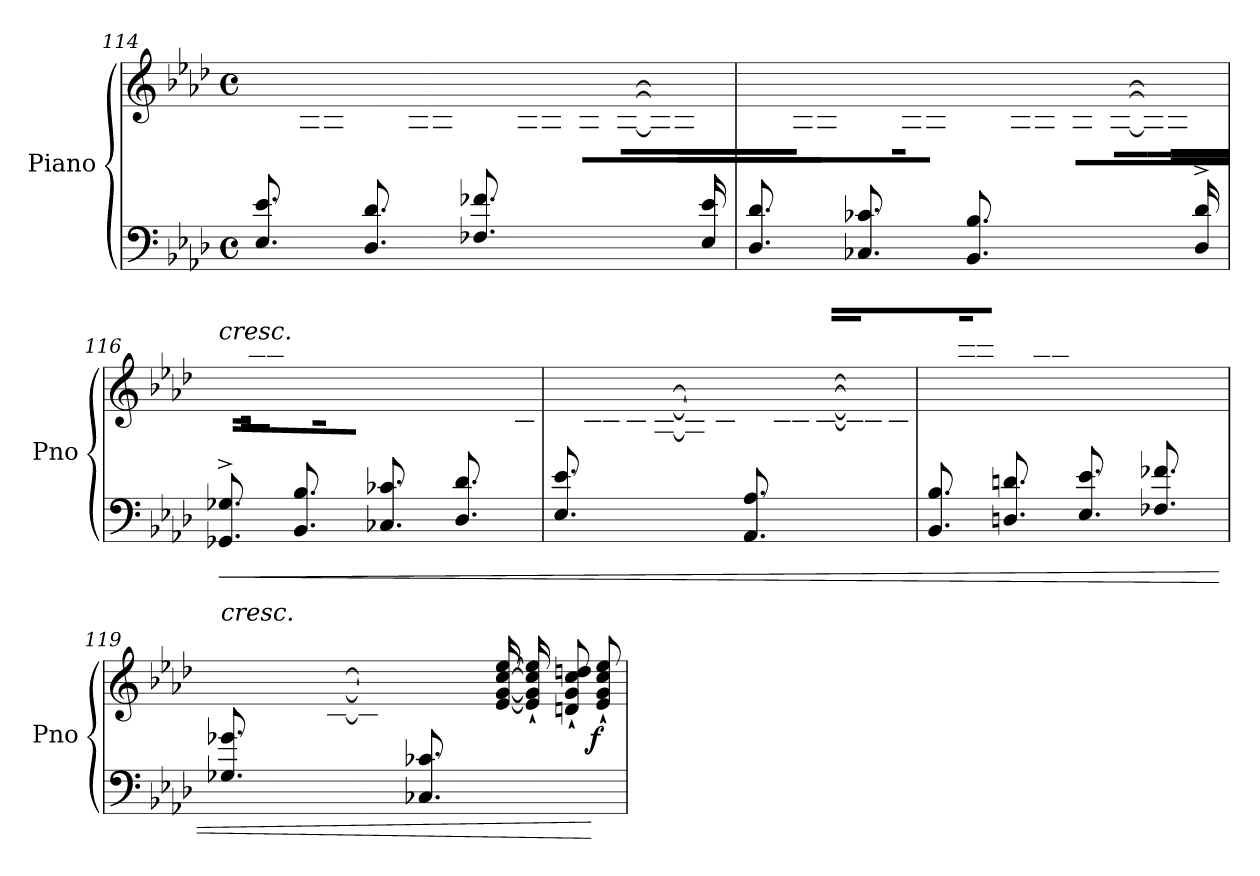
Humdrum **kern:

**kern	**kern	**dynam
*part1	*part1	*part1
*staff2	*staff1	*staff1/2
*I"Piano	*	*
*I'Pno	*	*
*clefF4	*clefG2	*
*k[b-e-a-d-]	*k[b-e-a-d-]	*
*M4/4	*M4/4	*
*met(c)	*met(c)	*
*Xtuplet	*	*
=114	=114	=114
*^	*	*
12.E-/ 12.e-/L	1ryy	8ryy	.
8ryy	.	24A-\ 24f-X\ 24a-\K	.
.	.	12A-\ 12f-\ 12a-\J	.
12.D-/ 12.d-/L	.	8ryy	.
8ryy	.	24A-\ 24f-X\ 24a-\K	.
.	.	12A-\ 12f-\ 12a-\J	.
12.F-X/ 12.f-X/L	.	8ryy	.
3ryy	.	24A-\ 24f-X\ 24a-\K	.
.	.	12A-\ 12f-\ 12a-\J	.
*	*	*Xtuplet	*
.	.	12A-\` 12f-\` 12a-\`L	.
.	.	[24A-\ [24f-\ [24a-\	.
.	.	24A-\]` 24f-\]` 24a-\]`	.
.	.	24A-\` 24f-\` 24a-\`L	.
24E-/ 24e-/JJ	.	24ryy	.
!!LO:LB:g=z
=115	=115	=115	=115
!	!	!	!LO:DY:b=2
!	!	!	!LO:DY:n=1:b=2
12.D-/ 12.d-/L	1ryy	8ryy	sf sf
8ryy	.	24A-\ 24f-X\ 24a-\K	.
.	.	12A-\ 12f-\ 12a-\J	.
12.C-X/ 12.c-X/L	.	8ryy	.
8ryy	.	24A-\ 24f-X\ 24a-\K	.
.	.	12A-\ 12f-\ 12a-\J	.
12.BB-/ 12.B-/L	.	8ryy	.
3ryy	.	24A-\ 24f-X\ 24a-\K	.
.	.	12A-\ 12f-\ 12a-\J	.
.	.	12A-\` 12f-\` 12a-\`L	.
.	.	[24A-\ [24f-\ [24a-\	.
.	.	24A-\]` 24f-\]` 24a-\]`	.
.	.	24A-\` 24f-\` 24a-\`L	.
24D-/^ 24d-/^JJ	.	24ryy	.
=116	=116	=116	=116
!	!	!LO:TX:a:i:t=cresc.	!
!	!	!	!LO:HP:b=2
12.GG-X/^ 12.G-X/^L	1ryy	8ryy	<
8ryy	.	24a-\ 24ff-X\ 24aa-\K	.
.	.	12a-\ 12ff-\ 12aa-\J	.
12.BB-/ 12.B-/L	.	8ryy	.
8ryy	.	24g-X\ 24ee-\ 24gg-X\K	.
.	.	12f-X\ 12dd-\ 12ff-X\J	.
12.C-X/ 12.c-X/L	.	8ryy	.
8ryy	.	24e-\ 24cc-X\ 24ee-\K	.
.	.	12e-\ 12cc-\ 12ee-\J	.
12.D-/ 12.d-/L	.	8ryy	.
8ryy	.	24d-\ 24b-X\ 24dd-\K	.
.	.	12c-X\ 12a-\ 12cc-X\J	.
=117	=117	=117	=117
12.E-/ 12.e-/L	1ryy	8ryy	.
4.ryy	.	24B-\ 24e-\ 24gn\ 24b-\K	.
.	.	12B-\ 12e-\ 12g\ 12b-\J	.
.	.	12B-/` 12e-/` 12g/` 12b-/`L	.
.	.	[24A-/ [24e-/ [24fn/ [24a-/	.
.	.	24A-/]` 24e-/]` 24f/]` 24a-/]`	.
.	.	12B-/` 12e-/` 12g/` 12b-/`J	.
12.AA-/ 12.A-/L	.	8ryy	.
4.ryy	.	24c-X\ 24e-\ 24a-\ 24cc-X\K	.
.	.	12c-\ 12e-\ 12a-\ 12cc-\J	.
.	.	[24c-/ [24e-/ [24a-/ [24cc-/L	.
.	.	24c-/]` 24e-/]` 24a-/]` 24cc-/]`L	.
.	.	12B-/` 12e-/` 12g/` 12b-/`	.
.	.	12c-/` 12e-/` 12a-/` 12cc-/`J	.
!!LO:LB:g=z
=118	=118	=118	=118
12.BB-/ 12.B-/L	1ryy	8ryy	.
8ryy	.	24cc-X\ 24aa-\ 24ccc-X\K	.
.	.	12cc-\ 12aa-\ 12ccc-\J	.
12.Dn/ 12.dn/L	.	8ryy	.
8ryy	.	24b-\ 24gg-X\ 24bb-\K	.
.	.	12a-\ 12ff\ 12aa-\J	.
12.E-/ 12.e-/L	.	8ryy	.
8ryy	.	24g-X\ 24ee-\ 24gg-X\K	.
.	.	12g-\ 12ee-\ 12gg-\J	.
12.F-X/ 12.f-X/L	.	8ryy	.
8ryy	.	24f-X\ 24dd-X\ 24ff-X\K	.
.	.	12e-\ 12cc-\ 12ee-\J	.
=119	=119	=119	=119
!	!	!LO:TX:a:i:t=cresc.	!
12.G-X/ 12.g-X/L	1ryy	8ryy	.
4.ryy	.	24d-\ 24g-X\ 24b-\ 24dd-\K	.
.	.	12d-\ 12g-\ 12b-\ 12dd-\J	.
.	.	12d-/` 12g-/` 12b-/` 12dd-/`L	.
.	.	[24c-X/ [24g-/ [24a-/ [24cc-X/	.
.	.	24c-/]` 24g-/]` 24a-/]` 24cc-/]`	.
.	.	12d-/` 12g-/` 12b-/` 12dd-/`J	.
12.C-X/ 12.c-X/L	.	8ryy	.
4.ryy	.	24e-\ 24g-\ 24cc-X\ 24ee-\K	.
.	.	12e-\ 12g-\ 12cc-\ 12ee-\J	.
.	.	[24e-/ [24g-/ [24cc-/ [24ee-/L	.
.	.	24e-/]` 24g-/]` 24cc-/]` 24ee-/]`L	.
.	.	12dn/` 12g-/` 12cc-/` 12ddn/`	.
!	!	!	!LO:DY:n=1:b
.	.	12e-/` 12g-/` 12cc-/` 12ee-/`J	[ f
*v	*v	*	*
=	=	=
*-	*-	*-
